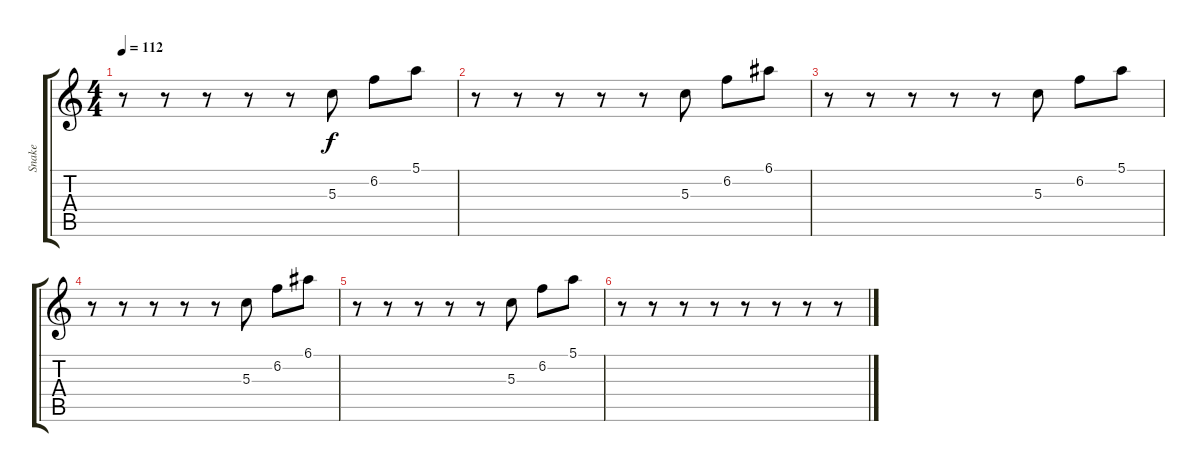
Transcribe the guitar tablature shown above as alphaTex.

\track ("Snake" "Snake") {instrument distortionguitar}
\staff {score tabs}
\tuning (E4 B3 G3 D3 A2 D2) {hide}
\ts (4 4)
\tempo 112
\clef g2
\ks c
r.8{dy f} r.8 r.8 r.8 r.8 5.3.8 6.2.8 5.1.8 |
r.8 r.8 r.8 r.8 r.8 5.3.8 6.2.8 6.1.8 |
r.8 r.8 r.8 r.8 r.8 5.3.8 6.2.8 5.1.8 |
r.8 r.8 r.8 r.8 r.8 5.3.8 6.2.8 6.1.8 |
r.8 r.8 r.8 r.8 r.8 5.3.8 6.2.8 5.1.8 |
r.8 r.8 r.8 r.8 r.8 r.8 r.8 r.8
